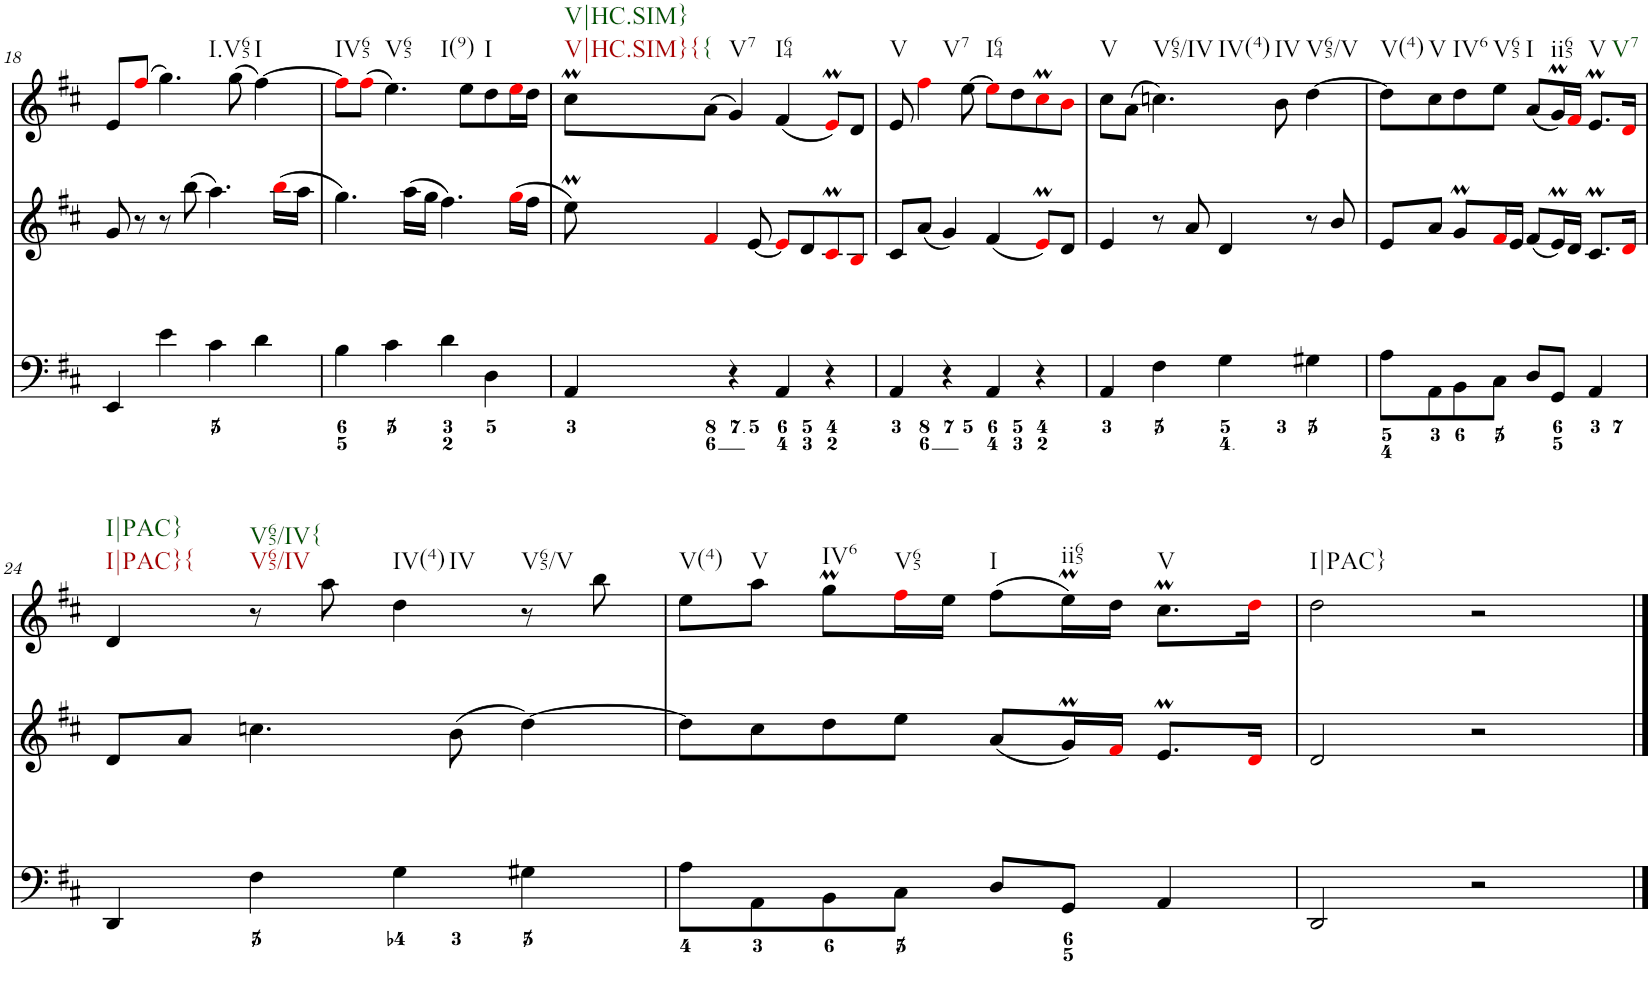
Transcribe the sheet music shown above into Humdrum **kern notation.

**kern	**kern	**kern
*part1	*part1	*part1
*staff3	*staff2	*staff1
*I"Piano	*	*
*I'Pno.	*	*
!!LO:PB:g=z
*clefF4	*clefG2	*clefG2
*k[f#c#]	*k[f#c#]	*k[f#c#]
*M4/4	*M4/4	*M4/4
=18	=18	=18
4EE/	8g/	8e/L
.	8r	(8ff#i/J
!	!	!LO:TX:b:t=I.V65
4e\	8r	4.gg\)
.	8bb\	.
4c#\	4.aa\	.
.	.	(8gg\
!	!	!LO:TX:b:t=I
4d\	.	[4ff#\)
.	16bbi\LL	.
.	16aa\JJ	.
=19	=19	=19
!	!	!LO:TX:b:t=IV65
4B\	4.gg\	8ff#i\L]
.	.	(8ff#i\J
!	!	!LO:TX:b:t=V65
!	!	!LO:TX:b:t=I(9)
4c#\	.	4.ee\)
.	16aa\LL	.
.	16gg\JJ	.
4d\	4.ff#\	.
.	.	8ee\L
!	!	!LO:TX:b:t=I
4D\	.	8dd\
.	16ggi\LL	16eei\L
.	16ff#\JJ	16dd\JJ
=20	=20	=20
!	!	!LO:TX:b:t=V|HC.SIM}{
!	!	!LO:TX:b:t=V|HC.SIM}
4AA/	8eeM\	8cc#m\L
!	!	!LO:TX:b:t={
.	4f#i/	(8a\J
!	!	!LO:TX:b:t=V7
4r	.	4g/)
.	[8e/	.
!	!	!LO:TX:b:t=I64
4AA/	8ei/L]	(4f#/
.	8d/	.
4r	8c#mi/	8eMi/L)
.	8Bi/J	8d/J
=21	=21	=21
!	!	!LO:TX:b:t=V
4AA/	8c#/L	8e/
!	!	!LO:TX:b:t=V7
.	8a/J	4ff#i\
4r	4g/	.
.	.	[8ee\
!	!	!LO:TX:b:t=I64
4AA/	4f#/	8eei\L]
.	.	8dd\
4r	8eMi/L	8cc#mi\
.	8d/J	8bi\J
=22	=22	=22
!	!	!LO:TX:b:t=V
4AA/	4e/	8cc#\L
.	.	(8a\J
!	!	!LO:TX:b:t=V65/IV
!	!	!LO:TX:b:t=IV(4)
4F#\	8r	4.ccn\)
.	8a/	.
4G\	4d/	.
!	!	!LO:TX:b:t=IV
.	.	8b\
!	!	!LO:TX:b:t=V65/V
4G#X\	8r	[4dd\
.	8b/	.
=23	=23	=23
!	!	!LO:TX:b:t=V(4)
8A\L	8e/L	8dd\L]
!	!	!LO:TX:b:t=V
8AA\	8a/J	8cc#\
!	!	!LO:TX:b:t=IV6
8BB\	8gM/L	8dd\
!	!	!LO:TX:b:t=V65
8C#\J	16f#i/L	8ee\J
.	16e/JJ	.
!	!	!LO:TX:b:t=I
8D/L	8f#/L	(8a/L
!	!	!LO:TX:b:t=ii65
8GG/J	16eM/L	16gM/L)
.	16d/JJ	16f#i/JJ
!	!	!LO:TX:b:t=V
!	!	!LO:TX:b:t=V7
4AA/	8.c#m/L	8.eM/L
.	16di/Jk	16di/Jk
!!LO:LB:g=z
=24	=24	=24
!	!	!LO:TX:b:t=I|PAC}{
!	!	!LO:TX:b:t=I|PAC}
4DD/	8d/L	4d/
.	8a/J	.
!	!	!LO:TX:b:t=V65/IV
!	!	!LO:TX:b:t=V65/IV{
4F#\	4.ccn\	8r
.	.	8aa\
!	!	!LO:TX:b:t=IV(4)
!	!	!LO:TX:b:t=IV
4G\	.	4dd\
.	8b\	.
!	!	!LO:TX:b:t=V65/V
4G#X\	[4dd\	8r
.	.	8bb\
=25	=25	=25
!	!	!LO:TX:b:t=V(4)
8A\L	8dd\L]	8ee\L
!	!	!LO:TX:b:t=V
8AA\	8cc#\	8aa\J
!	!	!LO:TX:b:t=IV6
8BB\	8dd\	8ggM\L
!	!	!LO:TX:b:t=V65
8C#\J	8ee\J	16ff#i\L
.	.	16ee\JJ
!	!	!LO:TX:b:t=I
8D/L	8a/L	(8ff#\L
!	!	!LO:TX:b:t=ii65
8GG/J	16gM/L	16eeM\L)
.	16f#i/JJ	16dd\JJ
!	!	!LO:TX:b:t=V
4AA/	8.eM/L	8.cc#m\L
.	16di/Jk	16ddi\Jk
=26	=26	=26
!	!	!LO:TX:b:t=I|PAC}
2DD/	2d/	2dd\
2r	2r	2r
==	==	==
*-	*-	*-
